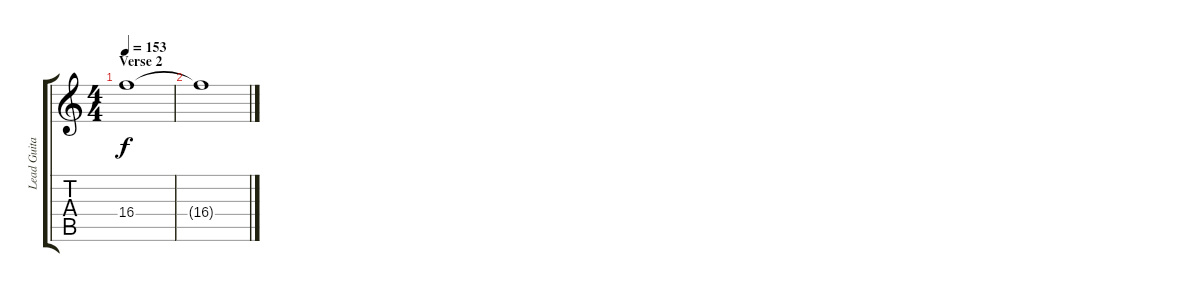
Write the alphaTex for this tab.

\track ("Lead Guitar" "Lead Guita") {instrument distortionguitar}
\staff {score tabs}
\tuning (Eb4 Bb3 Gb3 Db3 Ab2 Eb2) {hide}
\ts (4 4)
\section ("" "Verse 2")
\tempo 153
\clef g2
\ks c
16.4.1{dy f} |
16.4{t}.1{volume 0}
